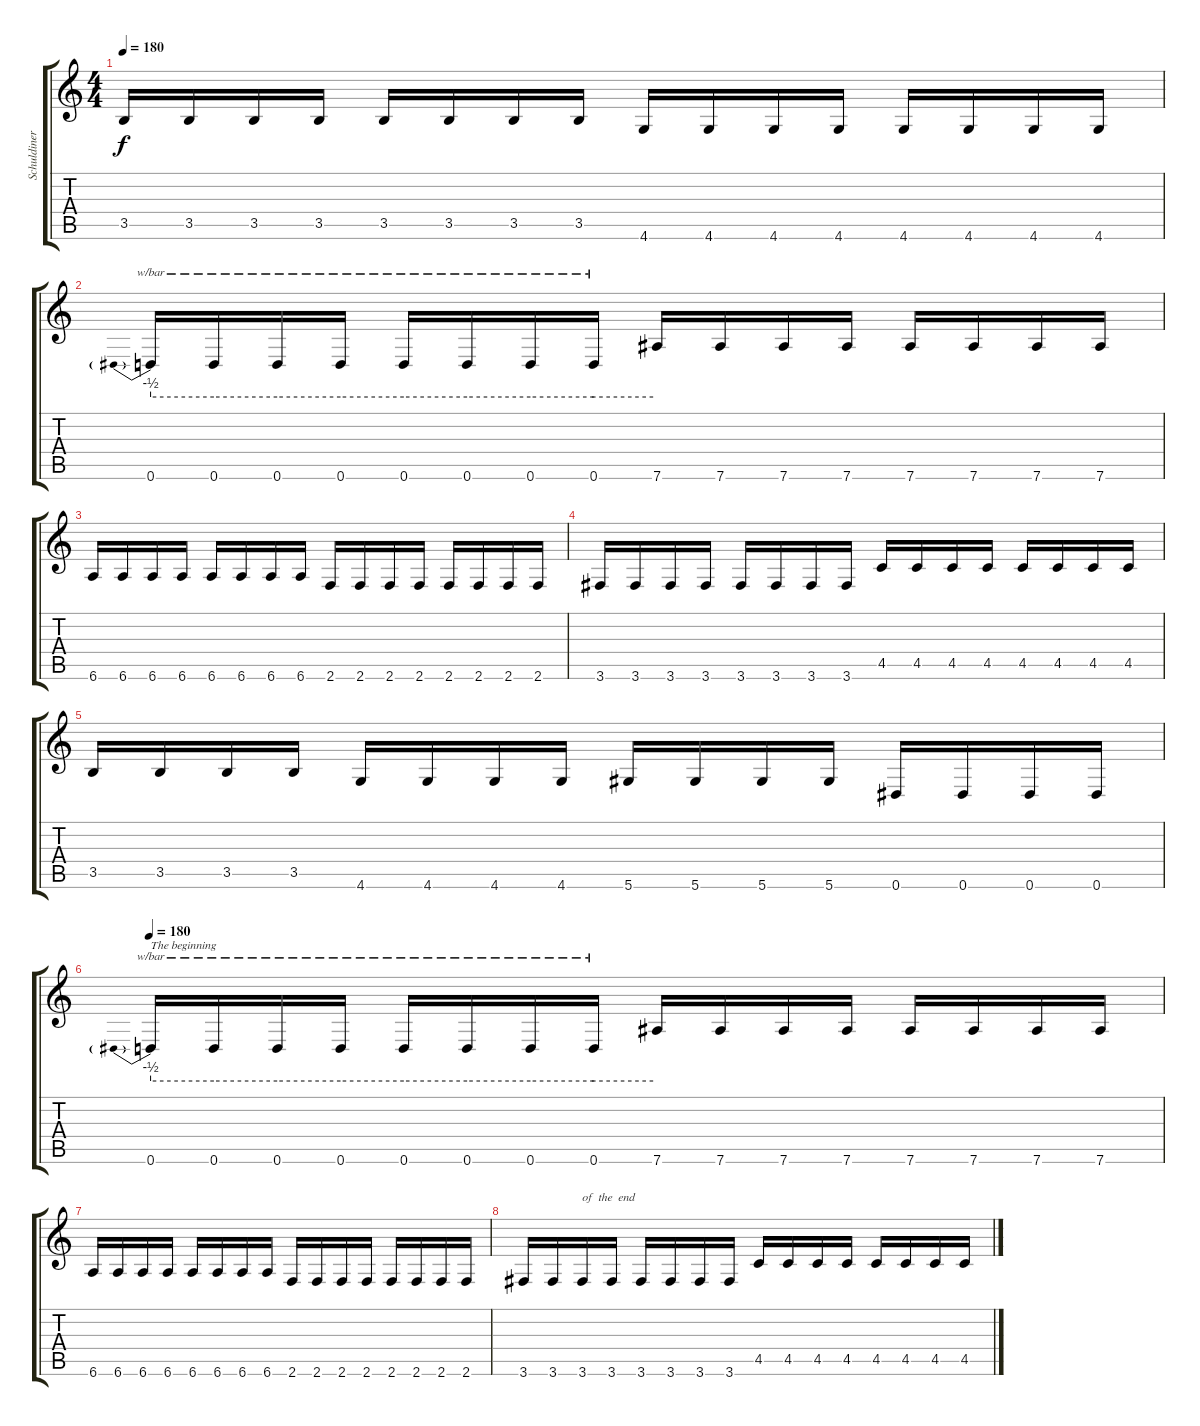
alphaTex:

\track ("Schuldiner" "Schuldiner") {instrument distortionguitar}
\staff {score tabs}
\tuning (Eb4 Bb3 Gb3 Db3 Ab2 Eb2) {hide}
\ts (4 4)
\tempo 180
\clef g2
\ks c
3.5.16{dy f} 3.5.16 3.5.16 3.5.16 3.5.16 3.5.16 3.5.16 3.5.16 4.6.16 4.6.16 4.6.16 4.6.16 4.6.16 4.6.16 4.6.16 4.6.16 |
0.6.16{tbe (predive default 0 -2 60 -2)} 0.6.16{tbe (hold default 0 -2 60 -2)} 0.6.16{tbe (hold default 0 -2 60 -2)} 0.6.16{tbe (hold default 0 -2 60 -2)} 0.6.16{tbe (hold default 0 -2 60 -2)} 0.6.16{tbe (hold default 0 -2 60 -2)} 0.6.16{tbe (hold default 0 -2 60 -2)} 0.6.16{tbe (hold default 0 -2 60 -2)} 7.6.16 7.6.16 7.6.16 7.6.16 7.6.16 7.6.16 7.6.16 7.6.16 |
6.6.16 6.6.16 6.6.16 6.6.16 6.6.16 6.6.16 6.6.16 6.6.16 2.6.16 2.6.16 2.6.16 2.6.16 2.6.16 2.6.16 2.6.16 2.6.16 |
3.6.16 3.6.16 3.6.16 3.6.16 3.6.16 3.6.16 3.6.16 3.6.16 4.5.16 4.5.16 4.5.16 4.5.16 4.5.16 4.5.16 4.5.16 4.5.16 |
3.5.16 3.5.16 3.5.16 3.5.16 4.6.16 4.6.16 4.6.16 4.6.16 5.6.16 5.6.16 5.6.16 5.6.16 0.6.16 0.6.16 0.6.16 0.6.16 |
\tempo 180
0.6.16{tbe (predive default 0 -2 60 -2) txt "The beginning"} 0.6.16{tbe (hold default 0 -2 60 -2)} 0.6.16{tbe (hold default 0 -2 60 -2)} 0.6.16{tbe (hold default 0 -2 60 -2)} 0.6.16{tbe (hold default 0 -2 60 -2)} 0.6.16{tbe (hold default 0 -2 60 -2)} 0.6.16{tbe (hold default 0 -2 60 -2)} 0.6.16{tbe (hold default 0 -2 60 -2)} 7.6.16 7.6.16 7.6.16 7.6.16 7.6.16 7.6.16 7.6.16 7.6.16 |
6.6.16 6.6.16 6.6.16 6.6.16 6.6.16 6.6.16 6.6.16 6.6.16 2.6.16 2.6.16 2.6.16 2.6.16 2.6.16 2.6.16 2.6.16 2.6.16 |
3.6.16 3.6.16 3.6.16{txt "of  the  end"} 3.6.16 3.6.16 3.6.16 3.6.16 3.6.16 4.5.16 4.5.16 4.5.16 4.5.16 4.5.16 4.5.16 4.5.16 4.5.16
